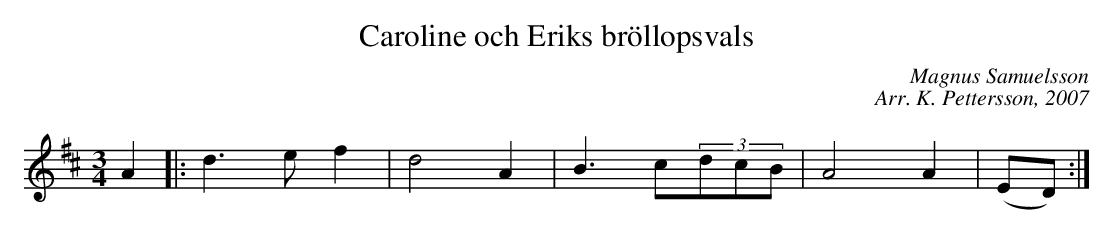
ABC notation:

X:1
T: Caroline och Eriks bröllopsvals
C: Magnus Samuelsson
C: Arr. K. Pettersson, 2007
M: 3/4
L: 1/4
K: D
V:1
A |: d>ef | d2A | B>c(3d/c/B/ | A2A | (E/D/) :|
